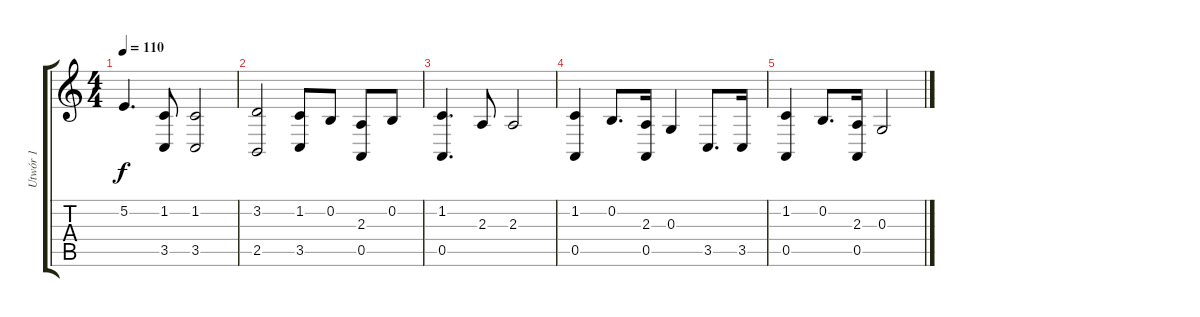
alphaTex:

\track ("Utwór 1" "Utwór 1") {instrument acousticgrandpiano}
\staff {score tabs}
\tuning (E4 B3 G3 D3 A2 E2) {hide}
\ts (4 4)
\tempo 110
\clef g2
\ks c
5.2.4{d dy f} (1.2 3.5).8 (1.2 3.5).2 |
(3.2 2.5).2 (1.2 3.5).8 0.2.8 (2.3 0.5).8 0.2.8 |
(1.2 0.5).4{d} 2.3.8 2.3.2 |
(1.2 0.5).4 0.2.8{d} (2.3 0.5).16 0.3.4 3.5.8{d} 3.5.16 |
(1.2 0.5).4 0.2.8{d} (2.3 0.5).16 0.3.2
